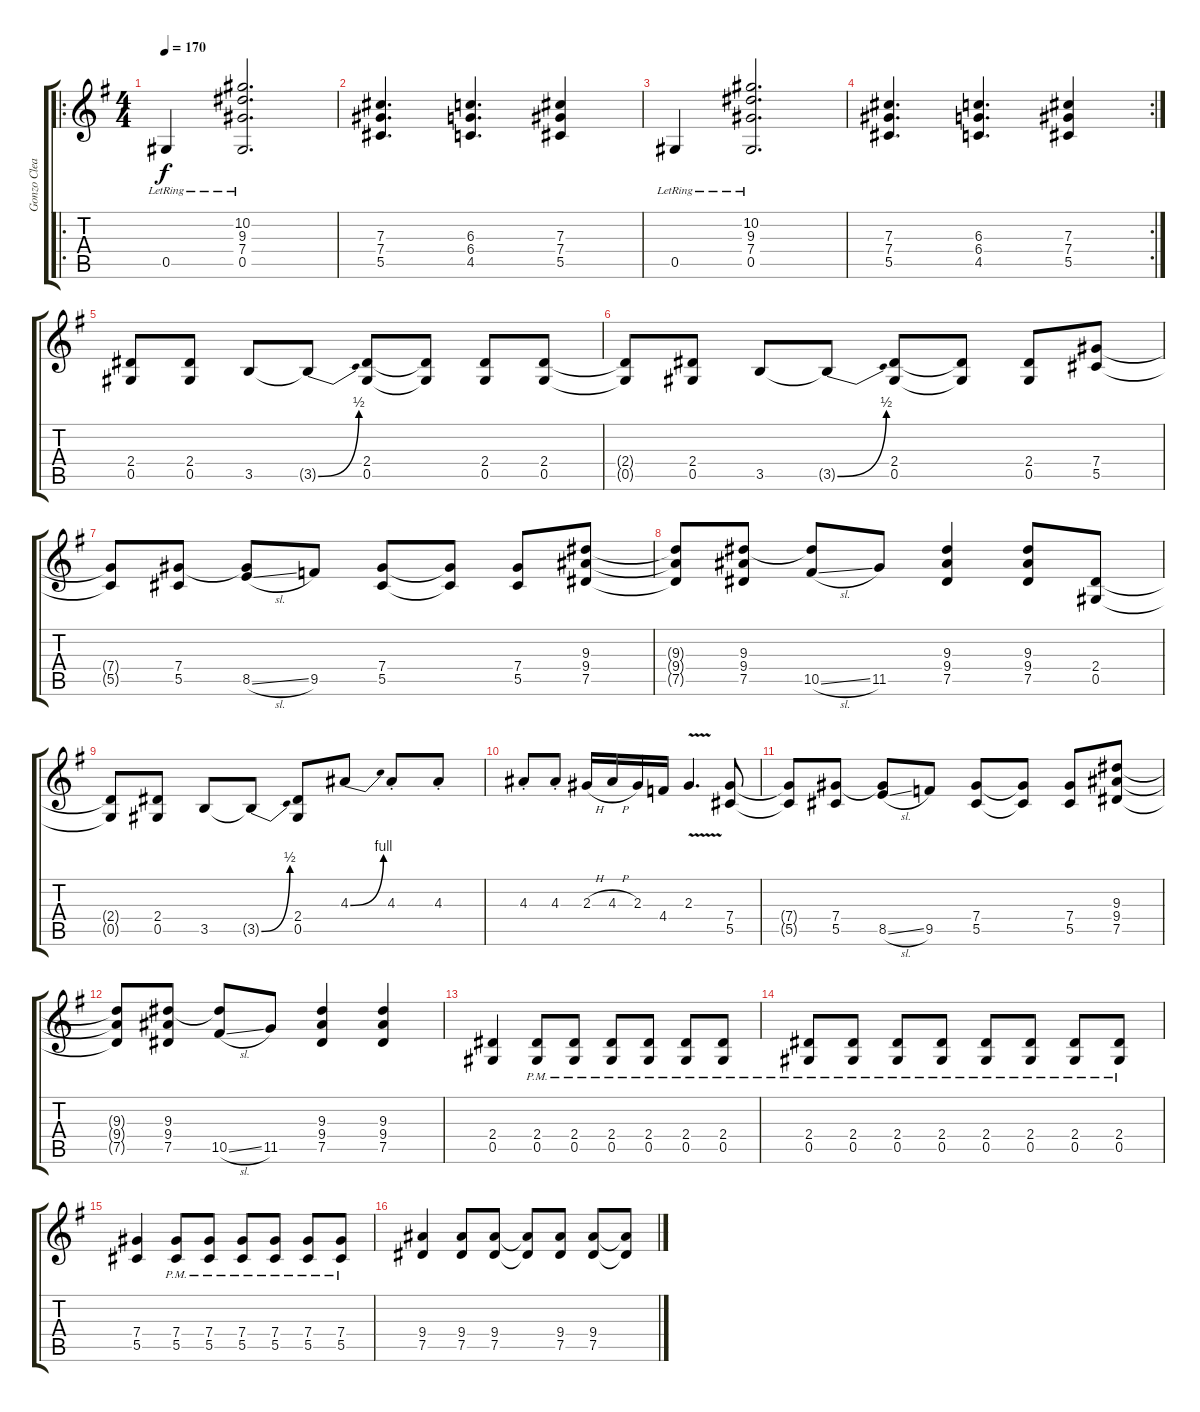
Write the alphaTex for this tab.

\track ("Gonzo Clean" "Gonzo Clea") {instrument electricguitarclean}
\staff {score tabs}
\tuning (Eb4 Bb3 Gb3 Db3 Ab2 Eb2) {hide}
\ro
\ts (4 4)
\tempo 170
\clef g2
\ks g
0.5{lr}.4{dy f} (10.2{lr} 9.3{lr} 7.4{lr} 0.5{lr}).2{d} |
(7.3 7.4 5.5).4{d} (6.3 6.4 4.5).4{d} (7.3 7.4 5.5).4 |
0.5{lr}.4 (10.2{lr} 9.3{lr} 7.4{lr} 0.5{lr}).2{d} |
\rc 2
(7.3 7.4 5.5).4{d} (6.3 6.4 4.5).4{d} (7.3 7.4 5.5).4 |
(2.4 0.5).8 (2.4 0.5).8 3.5.8 3.5{be (bend 0 0 60 2) t}.8 (2.4 0.5).8 (2.4{t} 0.5{t}).8 (2.4 0.5).8 (2.4 0.5).8 |
(2.4{t} 0.5{t}).8 (2.4 0.5).8 3.5.8 3.5{be (bend 0 0 60 2) t}.8 (2.4 0.5).8 (2.4{t} 0.5{t}).8 (2.4 0.5).8 (7.4 5.5).8 |
(7.4{t} 5.5{t}).8 (7.4 5.5).8 (7.4{t} 8.5{sl}).8 9.5.8 (7.4 5.5).8 (7.4{t} 5.5{t}).8 (7.4 5.5).8 (9.3 9.4 7.5).8 |
(9.3{t} 9.4{t} 7.5{t}).8 (9.3 9.4 7.5).8 (9.3{t} 10.5{sl}).8 11.5.8 (9.3 9.4 7.5).4 (9.3 9.4 7.5).8 (2.4 0.5).8 |
(2.4{t} 0.5{t}).8 (2.4 0.5).8 3.5.8 3.5{be (bend 0 0 60 2) t}.8 (2.4 0.5).8 4.3{be (bend 0 0 60 4)}.8 4.3{st}.8 4.3{st}.8 |
4.3{st}.8 4.3{st}.8 2.3{h}.16 4.3{h}.16 2.3.16 4.4.16 2.3{v}.4{d} (7.4 5.5).8 |
(7.4{t} 5.5{t}).8 (7.4 5.5).8 (7.4{t} 8.5{sl}).8 9.5.8 (7.4 5.5).8 (7.4{t} 5.5{t}).8 (7.4 5.5).8 (9.3 9.4 7.5).8 |
(9.3{t} 9.4{t} 7.5{t}).8 (9.3 9.4 7.5).8 (9.3{t} 10.5{sl}).8 11.5.8 (9.3 9.4 7.5).4 (9.3 9.4 7.5).4 |
(2.4 0.5).4 (2.4{pm} 0.5{pm}).8 (2.4{pm} 0.5{pm}).8 (2.4{pm} 0.5{pm}).8 (2.4{pm} 0.5{pm}).8 (2.4{pm} 0.5{pm}).8 (2.4{pm} 0.5{pm}).8 |
(2.4{pm} 0.5{pm}).8 (2.4{pm} 0.5{pm}).8 (2.4{pm} 0.5{pm}).8 (2.4{pm} 0.5{pm}).8 (2.4{pm} 0.5{pm}).8 (2.4{pm} 0.5{pm}).8 (2.4{pm} 0.5{pm}).8 (2.4{pm} 0.5{pm}).8 |
(7.4 5.5).4 (7.4{pm} 5.5{pm}).8 (7.4{pm} 5.5{pm}).8 (7.4{pm} 5.5{pm}).8 (7.4{pm} 5.5{pm}).8 (7.4{pm} 5.5{pm}).8 (7.4{pm} 5.5{pm}).8 |
(9.4 7.5).4 (9.4 7.5).8 (9.4 7.5).8 (9.4{t} 7.5{t}).8 (9.4 7.5).8 (9.4 7.5).8 (9.4{t} 7.5{t}).8
